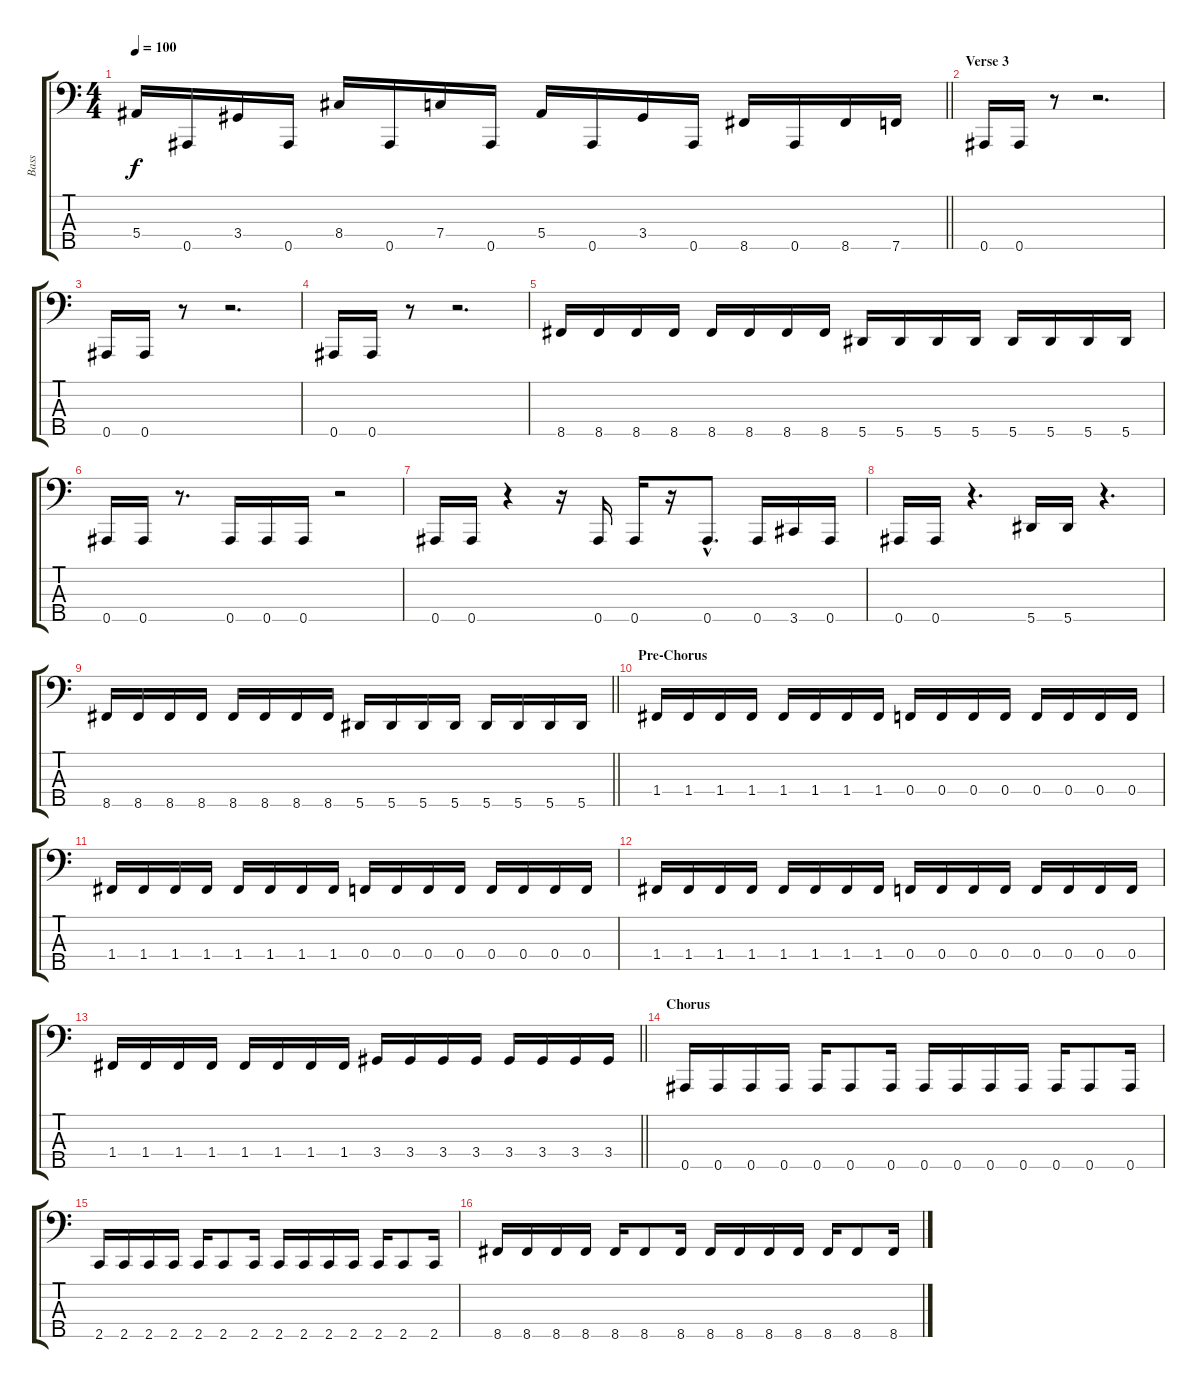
\track ("Bass" "Bass") {instrument electricbassfinger}
\staff {score tabs}
\tuning (G2 Eb2 Bb1 F1 Bb0) {hide}
\ts (4 4)
\tempo 100
\clef f4
\barLineRight lightlight
\ks c
5.4.16{dy f} 0.5.16 3.4.16 0.5.16 8.4.16 0.5.16 7.4.16 0.5.16 5.4.16 0.5.16 3.4.16 0.5.16 8.5.16 0.5.16 8.5.16 7.5.16 |
\section ("" "Verse 3")
0.5.16 0.5.16 r.8 r.2{d} |
0.5.16 0.5.16 r.8 r.2{d} |
0.5.16 0.5.16 r.8 r.2{d} |
8.5.16 8.5.16 8.5.16 8.5.16 8.5.16 8.5.16 8.5.16 8.5.16 5.5.16 5.5.16 5.5.16 5.5.16 5.5.16 5.5.16 5.5.16 5.5.16 |
0.5.16 0.5.16 r.8{d} 0.5.16 0.5.16 0.5.16 r.2 |
0.5.16 0.5.16 r.4 r.16 0.5.16 0.5.16 r.16 0.5{hac}.8{d} 0.5.16 3.5.16 0.5.16 |
0.5.16 0.5.16 r.4{d} 5.5.16 5.5.16 r.4{d} |
\barLineRight lightlight
8.5.16 8.5.16 8.5.16 8.5.16 8.5.16 8.5.16 8.5.16 8.5.16 5.5.16 5.5.16 5.5.16 5.5.16 5.5.16 5.5.16 5.5.16 5.5.16 |
\section ("" "Pre-Chorus")
1.4.16 1.4.16 1.4.16 1.4.16 1.4.16 1.4.16 1.4.16 1.4.16 0.4.16 0.4.16 0.4.16 0.4.16 0.4.16 0.4.16 0.4.16 0.4.16 |
1.4.16 1.4.16 1.4.16 1.4.16 1.4.16 1.4.16 1.4.16 1.4.16 0.4.16 0.4.16 0.4.16 0.4.16 0.4.16 0.4.16 0.4.16 0.4.16 |
1.4.16 1.4.16 1.4.16 1.4.16 1.4.16 1.4.16 1.4.16 1.4.16 0.4.16 0.4.16 0.4.16 0.4.16 0.4.16 0.4.16 0.4.16 0.4.16 |
\barLineRight lightlight
1.4.16 1.4.16 1.4.16 1.4.16 1.4.16 1.4.16 1.4.16 1.4.16 3.4.16 3.4.16 3.4.16 3.4.16 3.4.16 3.4.16 3.4.16 3.4.16 |
\section ("" "Chorus")
0.5.16 0.5.16 0.5.16 0.5.16 0.5.16 0.5.8 0.5.16 0.5.16 0.5.16 0.5.16 0.5.16 0.5.16 0.5.8 0.5.16 |
2.5.16 2.5.16 2.5.16 2.5.16 2.5.16 2.5.8 2.5.16 2.5.16 2.5.16 2.5.16 2.5.16 2.5.16 2.5.8 2.5.16 |
8.5.16 8.5.16 8.5.16 8.5.16 8.5.16 8.5.8 8.5.16 8.5.16 8.5.16 8.5.16 8.5.16 8.5.16 8.5.8 8.5.16
